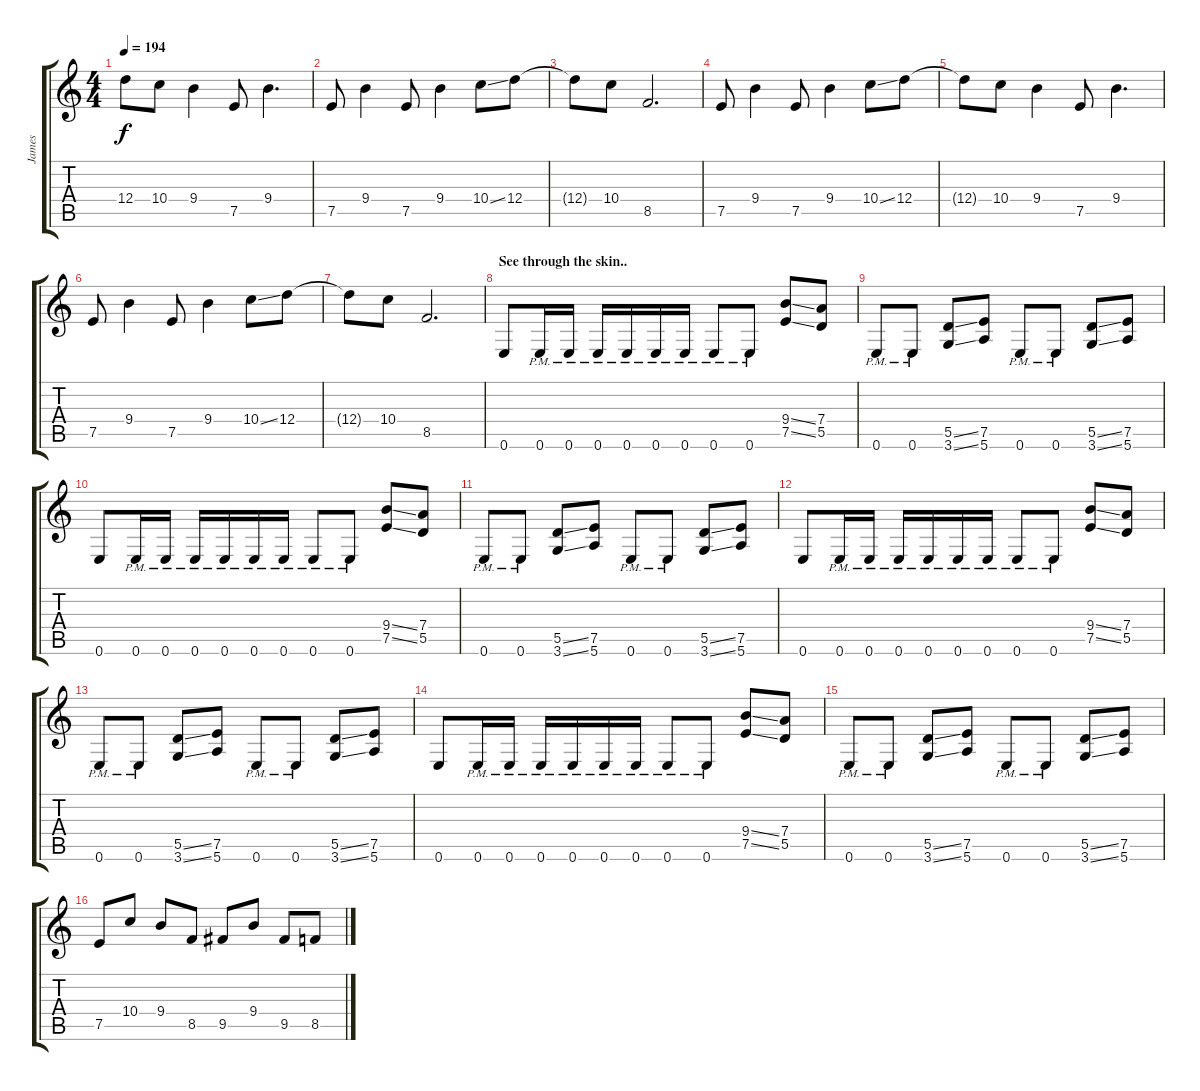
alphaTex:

\track ("James" "James") {instrument overdrivenguitar}
\staff {score tabs}
\tuning (E4 B3 G3 D3 A2 E2) {hide}
\ts (4 4)
\tempo 194
\clef g2
\ks c
12.4{t}.8{dy f} 10.4.8 9.4.4 7.5.8 9.4.4{d} |
7.5.8 9.4.4 7.5.8 9.4.4 10.4{ss}.8 12.4.8 |
12.4{t}.8 10.4.8 8.5.2{d} |
7.5.8 9.4.4 7.5.8 9.4.4 10.4{ss}.8 12.4.8 |
12.4{t}.8 10.4.8 9.4.4 7.5.8 9.4.4{d} |
7.5.8 9.4.4 7.5.8 9.4.4 10.4{ss}.8 12.4.8 |
12.4{t}.8 10.4.8 8.5.2{d} |
\section ("" "See through the skin..")
0.6.8 0.6{pm}.16 0.6{pm}.16 0.6{pm}.16 0.6{pm}.16 0.6{pm}.16 0.6{pm}.16 0.6{pm}.8 0.6{pm}.8 (9.4{ss} 7.5{ss}).8 (7.4 5.5).8 |
0.6{pm}.8 0.6{pm}.8 (5.5{ss} 3.6{ss}).8 (7.5 5.6).8 0.6{pm}.8 0.6{pm}.8 (5.5{ss} 3.6{ss}).8 (7.5 5.6).8 |
0.6.8 0.6{pm}.16 0.6{pm}.16 0.6{pm}.16 0.6{pm}.16 0.6{pm}.16 0.6{pm}.16 0.6{pm}.8 0.6{pm}.8 (9.4{ss} 7.5{ss}).8 (7.4 5.5).8 |
0.6{pm}.8 0.6{pm}.8 (5.5{ss} 3.6{ss}).8 (7.5 5.6).8 0.6{pm}.8 0.6{pm}.8 (5.5{ss} 3.6{ss}).8 (7.5 5.6).8 |
0.6.8 0.6{pm}.16 0.6{pm}.16 0.6{pm}.16 0.6{pm}.16 0.6{pm}.16 0.6{pm}.16 0.6{pm}.8 0.6{pm}.8 (9.4{ss} 7.5{ss}).8 (7.4 5.5).8 |
0.6{pm}.8 0.6{pm}.8 (5.5{ss} 3.6{ss}).8 (7.5 5.6).8 0.6{pm}.8 0.6{pm}.8 (5.5{ss} 3.6{ss}).8 (7.5 5.6).8 |
0.6.8 0.6{pm}.16 0.6{pm}.16 0.6{pm}.16 0.6{pm}.16 0.6{pm}.16 0.6{pm}.16 0.6{pm}.8 0.6{pm}.8 (9.4{ss} 7.5{ss}).8 (7.4 5.5).8 |
0.6{pm}.8 0.6{pm}.8 (5.5{ss} 3.6{ss}).8 (7.5 5.6).8 0.6{pm}.8 0.6{pm}.8 (5.5{ss} 3.6{ss}).8 (7.5 5.6).8 |
\section ("" "")
7.5.8 10.4.8 9.4.8 8.5.8 9.5.8 9.4.8 9.5.8 8.5.8
